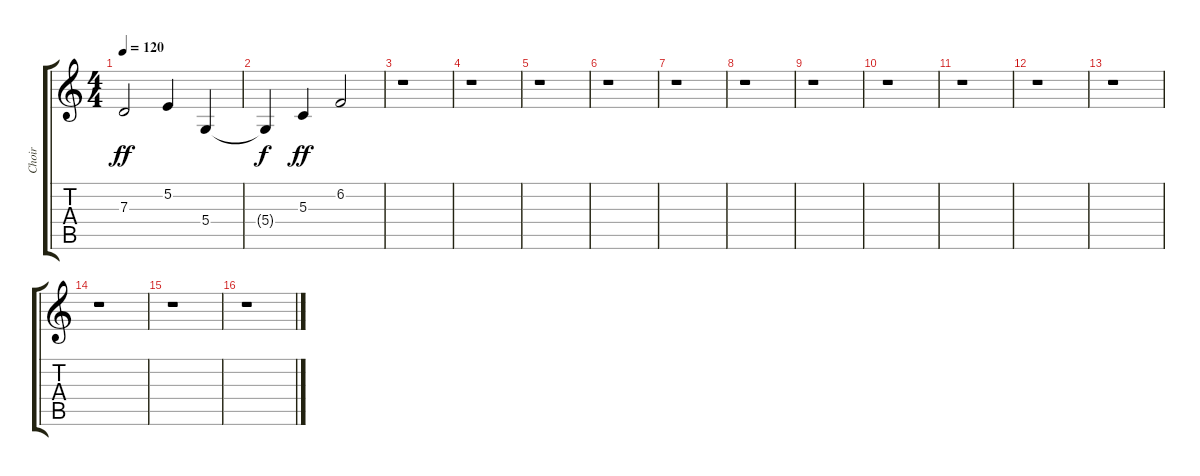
\track ("Choir" "Choir") {instrument choiraahs}
\staff {score tabs}
\tuning (E4 B3 G3 D3 A2 D2) {hide}
\ts (4 4)
\tempo 120
\clef g2
\ks c
7.3.2{dy ff} 5.2.4 5.4.4 |
5.4{t}.4{dy f} 5.3.4{dy ff} 6.2.2 |
r.1 |
r.1 |
r.1 |
r.1 |
r.1 |
r.1 |
r.1 |
r.1 |
r.1 |
r.1 |
r.1 |
r.1 |
r.1 |
r.1
